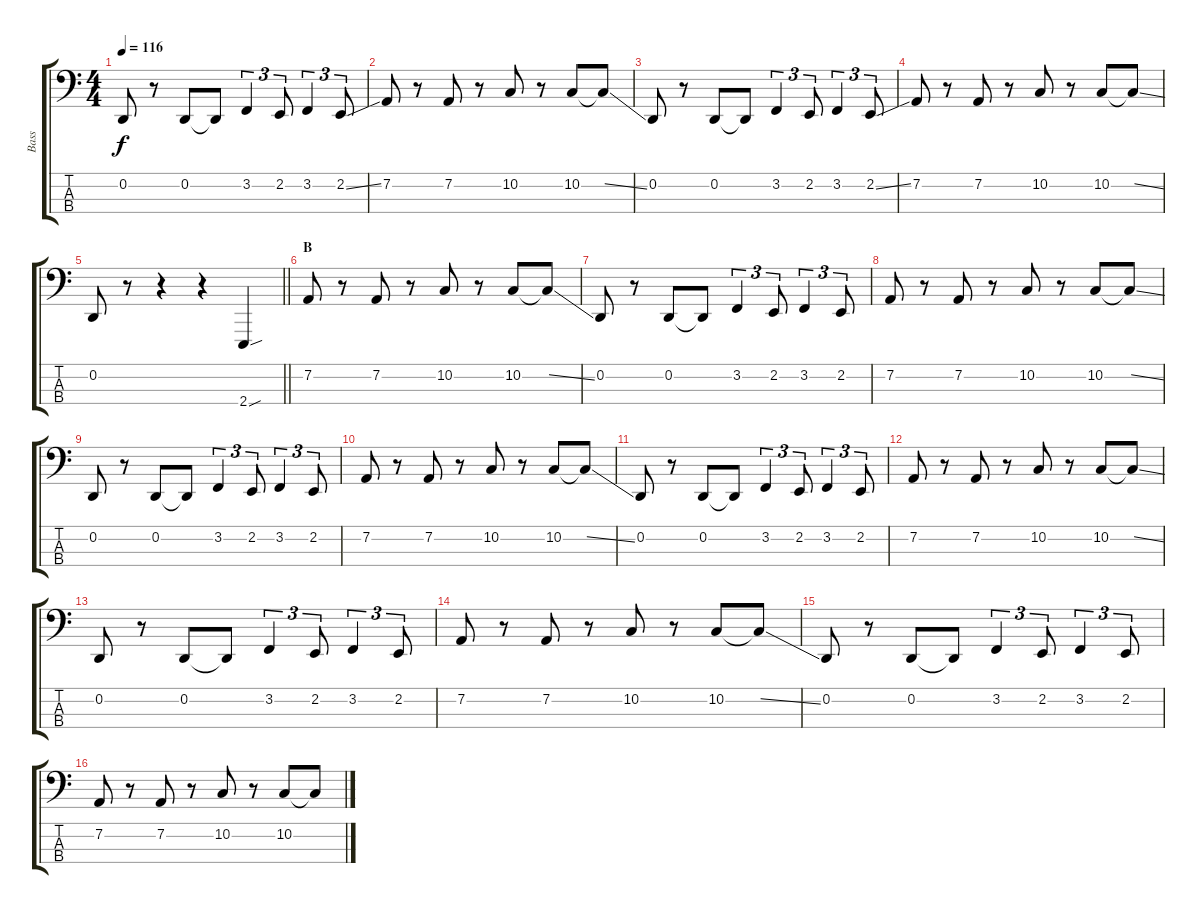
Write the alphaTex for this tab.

\track ("Bass" "Bass") {instrument lead2sawtooth}
\staff {score tabs}
\tuning (G2 D2 A1 D1) {hide}
\ts (4 4)
\tempo 116
\clef f4
\ks aminor
0.2.8{dy f} r.8 0.2.8 0.2{t}.8 3.2.4{tu (3 2)} 2.2.8{tu (3 2)} 3.2.4{tu (3 2)} 2.2{ss}.8{tu (3 2)} |
7.2.8 r.8 7.2.8 r.8 10.2.8 r.8 10.2.8 10.2{ss t}.8 |
0.2.8 r.8 0.2.8 0.2{t}.8 3.2.4{tu (3 2)} 2.2.8{tu (3 2)} 3.2.4{tu (3 2)} 2.2{ss}.8{tu (3 2)} |
7.2.8 r.8 7.2.8 r.8 10.2.8 r.8 10.2.8 10.2{ss t}.8 |
\barLineRight lightlight
0.2.8 r.8 r.4 r.4 2.4{sou}.4 |
\section ("" "B")
7.2.8 r.8 7.2.8 r.8 10.2.8 r.8 10.2.8 10.2{ss t}.8 |
0.2.8 r.8 0.2.8 0.2{t}.8 3.2.4{tu (3 2)} 2.2.8{tu (3 2)} 3.2.4{tu (3 2)} 2.2.8{tu (3 2)} |
7.2.8 r.8 7.2.8 r.8 10.2.8 r.8 10.2.8 10.2{ss t}.8 |
0.2.8 r.8 0.2.8 0.2{t}.8 3.2.4{tu (3 2)} 2.2.8{tu (3 2)} 3.2.4{tu (3 2)} 2.2.8{tu (3 2)} |
7.2.8 r.8 7.2.8 r.8 10.2.8 r.8 10.2.8 10.2{ss t}.8 |
0.2.8 r.8 0.2.8 0.2{t}.8 3.2.4{tu (3 2)} 2.2.8{tu (3 2)} 3.2.4{tu (3 2)} 2.2.8{tu (3 2)} |
7.2.8 r.8 7.2.8 r.8 10.2.8 r.8 10.2.8 10.2{ss t}.8 |
0.2.8 r.8 0.2.8 0.2{t}.8 3.2.4{tu (3 2)} 2.2.8{tu (3 2)} 3.2.4{tu (3 2)} 2.2.8{tu (3 2)} |
7.2.8 r.8 7.2.8 r.8 10.2.8 r.8 10.2.8 10.2{ss t}.8 |
0.2.8 r.8 0.2.8 0.2{t}.8 3.2.4{tu (3 2)} 2.2.8{tu (3 2)} 3.2.4{tu (3 2)} 2.2.8{tu (3 2)} |
7.2.8 r.8 7.2.8 r.8 10.2.8 r.8 10.2.8 10.2{ss t}.8
